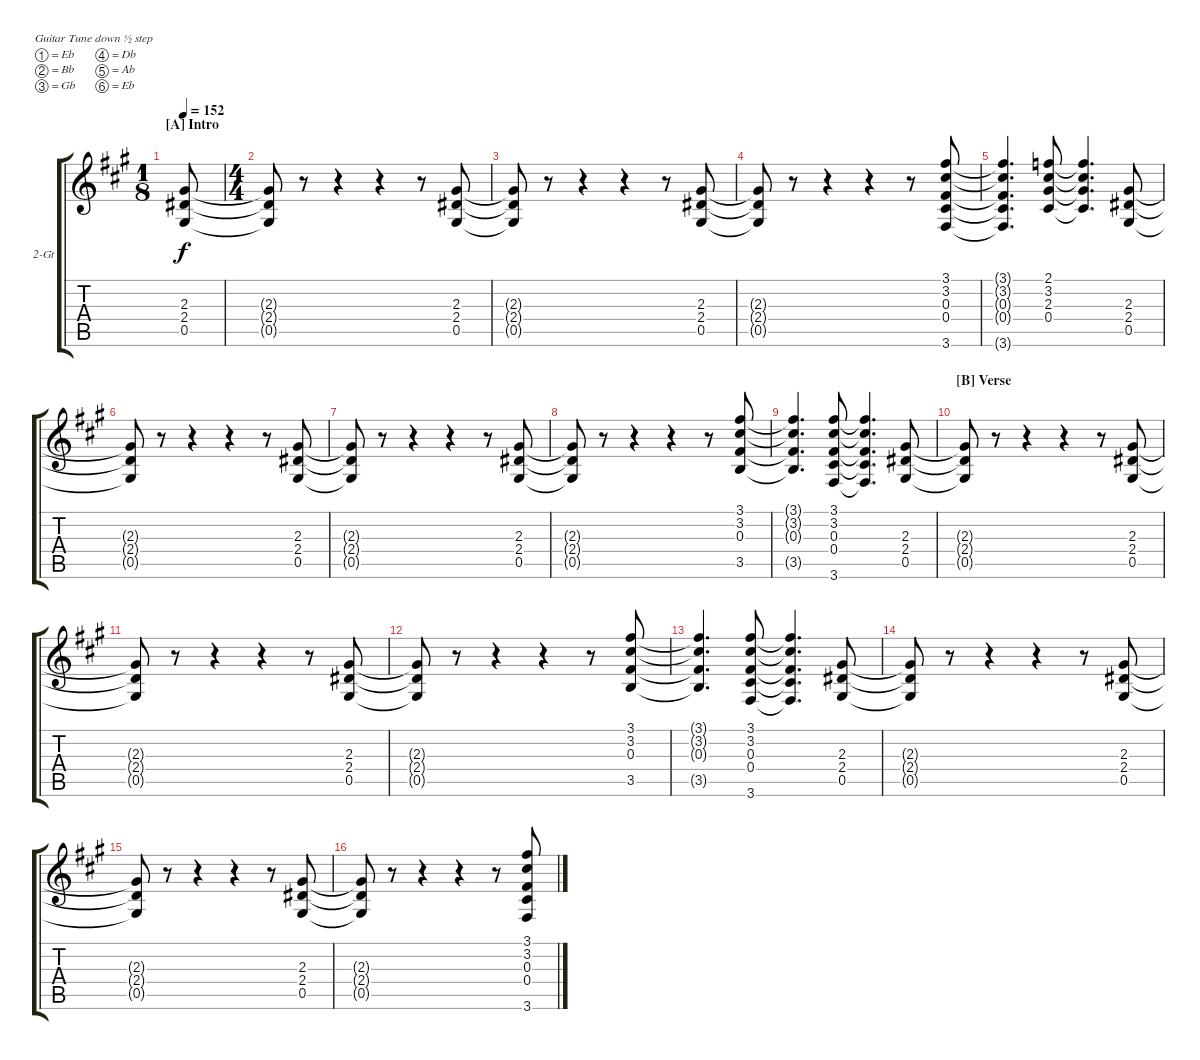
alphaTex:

\defaultSystemsLayout 4
\bracketExtendMode groupsimilarinstruments
\firstSystemTrackNameOrientation horizontal
\otherSystemsTrackNameOrientation horizontal
\track ("Guitar 2" "2-Gt") {instrument distortionguitar}
\staff {score tabs}
\tuning (Eb4 Bb3 Gb3 Db3 Ab2 Eb2)
\ts (1 8)
\section ("A" "Intro")
\tempo 152
\clef g2
\scale
1.10088
\ks a
(0.5 2.4 2.3).8{dy f instrument distortionguitar} |
\ts (4 4)
\beaming (8 4 4)
\scale
0.899117 (0.5{t} 2.4{t} 2.3{t}).8 r.8 r.4 r.4 r.8 (0.5 2.4 2.3).8 |
\scale
1.07062 (0.5{t} 2.4{t} 2.3{t}).8 r.8 r.4 r.4 r.8 (0.5 2.4 2.3).8 |
\scale
0.929382 (0.5{t} 2.4{t} 2.3{t}).8 r.8 r.4 r.4 r.8 (3.6 0.4 0.3 3.2 3.1).8 |
\scale
1.07062 (3.6{t} 0.4{t} 0.3{t} 3.2{t} 3.1{t}).4{d} (0.4 2.3 3.2 2.1).8 (0.4{t} 2.3{t} 3.2{t} 2.1{t}).4{d} (0.5 2.4 2.3).8 |
\scale
0.929382 (0.5{t} 2.4{t} 2.3{t}).8 r.8 r.4 r.4 r.8 (0.5 2.4 2.3).8 |
\scale
1.07062 (0.5{t} 2.4{t} 2.3{t}).8 r.8 r.4 r.4 r.8 (0.5 2.4 2.3).8 |
\scale
0.929382 (0.5{t} 2.4{t} 2.3{t}).8 r.8 r.4 r.4 r.8 (0.3 3.2 3.1 3.5).8 |
\scale
1.07062 (0.3{t} 3.2{t} 3.1{t} 3.5{t}).4{d} (0.4 0.3 3.2 3.1 3.6).8 (0.4{t} 0.3{t} 3.2{t} 3.1{t} 3.6{t}).4{d} (0.5 2.4 2.3).8 |
\section ("B" "Verse")
\scale
0.929382 (0.5{t} 2.4{t} 2.3{t}).8 r.8 r.4 r.4 r.8 (0.5 2.4 2.3).8 |
\scale
1.07062 (0.5{t} 2.4{t} 2.3{t}).8 r.8 r.4 r.4 r.8 (0.5 2.4 2.3).8 |
\scale
0.929382 (0.5{t} 2.4{t} 2.3{t}).8 r.8 r.4 r.4 r.8 (0.3 3.2 3.1 3.5).8 |
\scale
1.07062 (0.3{t} 3.2{t} 3.1{t} 3.5{t}).4{d} (0.4 0.3 3.2 3.1 3.6).8 (0.4{t} 0.3{t} 3.2{t} 3.1{t} 3.6{t}).4{d} (0.5 2.4 2.3).8 |
\scale
0.929382 (0.5{t} 2.4{t} 2.3{t}).8 r.8 r.4 r.4 r.8 (0.5 2.4 2.3).8 |
\scale
1.07062 (0.5{t} 2.4{t} 2.3{t}).8 r.8 r.4 r.4 r.8 (0.5 2.4 2.3).8 |
\scale
0.929382 (0.5{t} 2.4{t} 2.3{t}).8 r.8 r.4 r.4 r.8 (0.4 0.3 3.2 3.1 3.6).8
